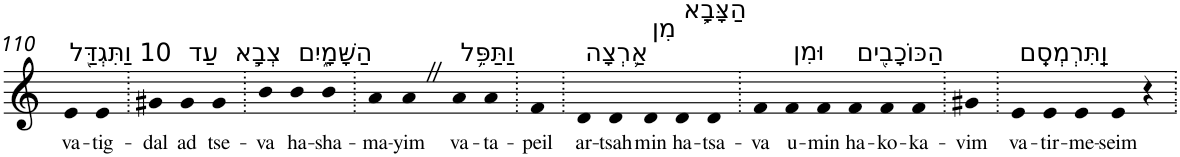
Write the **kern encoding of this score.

**kern	**text
*part1	*part1
*staff1	*staff1
*I"Piano	*
*I'Pno	*
!!LO:PB:g=z
*clefG2	*
*k[]	*
=110	=110
!LO:TX:a:t=10 וַתִּגְדַּ֖ל	!
!	!LO:LY:b
4e	va-
!	!LO:LY:b
4e	-tig-
=111.	=111.
!	!LO:LY:b
4g#X	-dal
!LO:TX:a:t=עַד	!
!	!LO:LY:b
4g#	ad
!LO:TX:a:t=צְבָ֣א	!
!	!LO:LY:b
4g#	tse-
=112.	=112.
!	!LO:LY:b
4b	-va
!LO:TX:a:t=הַשָּׁמָ֑יִם	!
!	!LO:LY:b
4b	ha-
!	!LO:LY:b
4b	-sha-
=113.	=113.
!	!LO:LY:b
4a	-ma-
!	!LO:LY:b
4aZ	-yim
!LO:TX:a:t=וַתַּפֵּ֥ל	!
!	!LO:LY:b
4a	va-
!	!LO:LY:b
4a	-ta-
=114.	=114.
!	!LO:LY:b
4f	-peil
=115.	=115.
!LO:TX:a:t=אַ֛רְצָה	!
!	!LO:LY:b
4d	ar-
!	!LO:LY:b
4d	-tsah
!LO:TX:a:t=מִן	!
!	!LO:LY:b
4d	min
!LO:TX:a:t=הַצָּבָ֥א	!
!	!LO:LY:b
4d	ha-
!	!LO:LY:b
4d	-tsa-
=116.	=116.
!	!LO:LY:b
4f	-va
!LO:TX:a:t=וּמִן	!
!	!LO:LY:b
4f	u-
!	!LO:LY:b
4f	-min
!LO:TX:a:t=הַכּוֹכָבִ֖ים	!
!	!LO:LY:b
4f	ha-
!	!LO:LY:b
4f	-ko-
!	!LO:LY:b
4f	-ka-
=117.	=117.
!	!LO:LY:b
4g#X	-vim
=118.	=118.
!LO:TX:a:t=וַֽתִּרְמְסֵֽם	!
!	!LO:LY:b
4e	va-
!	!LO:LY:b
4e	-tir-
!	!LO:LY:b
4e	-me-
!	!LO:LY:b
4e	-seim
4r	.
=.	=.
*-	*-
